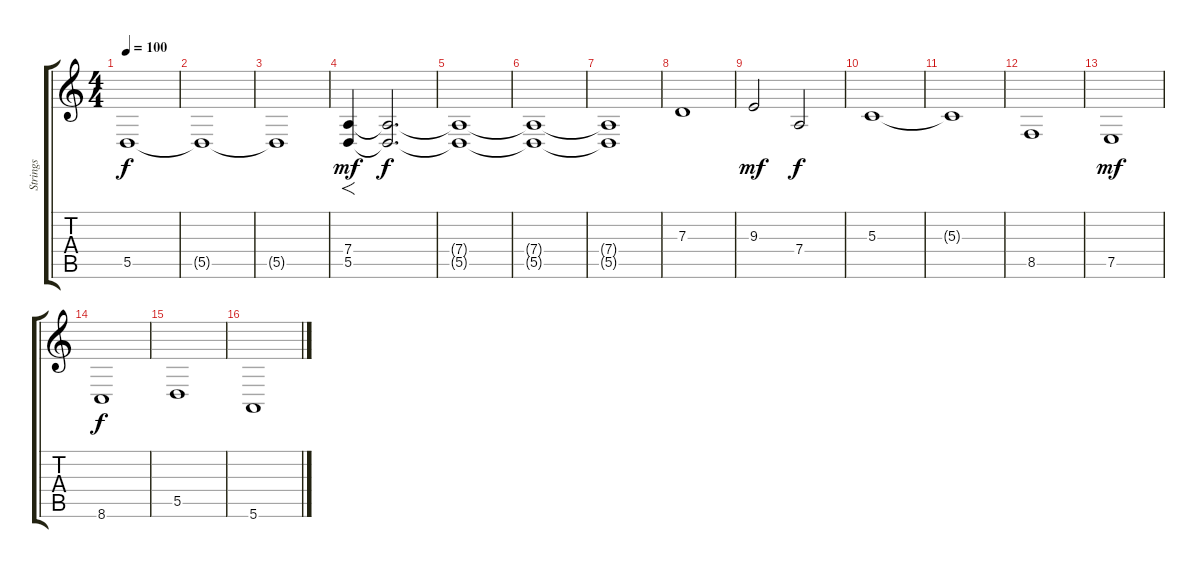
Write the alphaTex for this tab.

\track ("Strings" "Strings") {instrument stringensemble1}
\staff {score tabs}
\tuning (E4 B3 G3 D3 A2 E2) {hide}
\ts (4 4)
\tempo 100
\clef g2
\ks c
5.5{t}.1{dy f} |
5.5{t}.1 |
5.5{t}.1 |
(7.4 5.5).4{f dy mf} (7.4{t} 5.5{t}).2{d dy f} |
(7.4{t} 5.5{t}).1 |
(7.4{t} 5.5{t}).1 |
(7.4{t} 5.5{t}).1 |
7.3.1 |
9.3.2{dy mf} 7.4.2{dy f} |
5.3.1 |
5.3{t}.1 |
8.5.1 |
7.5.1{dy mf} |
8.6.1{dy f} |
5.5.1 |
5.6.1
